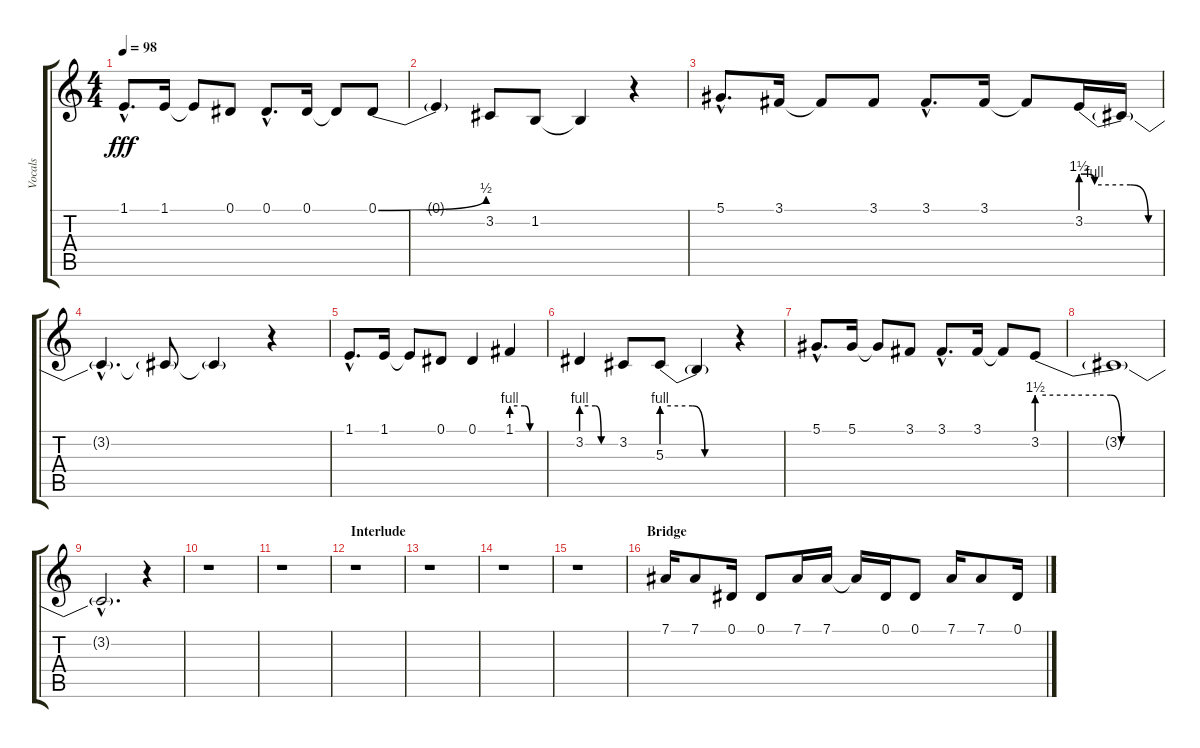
\track ("Vocals" "Vocals") {instrument oboe}
\staff {score tabs}
\tuning (Eb4 Bb3 Gb3 Db3 Ab2 Db2) {hide}
\ts (4 4)
\tempo 98
\clef g2
\ks c
1.1{hac}.8{d dy fff} 1.1.16 1.1{t}.8 0.1.8 0.1{hac}.8{d} 0.1.16 0.1{t}.8 0.1{be (bend 0 0 60 2)}.8 |
0.1{t}.4 3.2.8 1.2.8 1.2{t}.4 r.4 |
5.1{hac}.8{d} 3.1.16 3.1{t}.8 3.1.8 3.1{hac}.8{d} 3.1.16 3.1{t}.8 3.2{be (custom 0 6 5 6 10 4 36 4 49 0 60 0)}.16 3.2{t}.16 |
3.2{hac t}.4{d} 3.2{t}.8 3.2{t}.4 r.4 |
1.1{hac}.8{d} 1.1.16 1.1{t}.8 0.1.8 0.1.4 1.1{be (custom 0 4 25 4 35 0 60 0)}.4 |
3.2{be (custom 0 4 25 4 35 0 60 0)}.4 3.2.8 5.3{be (custom 0 4 25 4 35 0 60 0)}.8 5.3{t}.4 r.4 |
5.1{hac}.8{d} 5.1.16 5.1{t}.8 3.1.8 3.1{hac}.8{d} 3.1.16 3.1{t}.8 3.2{be (custom 0 6 35 6 40 0 60 0)}.8 |
3.2{t}.1 |
3.2{hac t}.2{d} r.4 |
r.1 |
r.1 |
\section ("" "Interlude")
r.1 |
r.1 |
r.1 |
r.1 |
\section ("" "Bridge")
7.1.16 7.1.8 0.1.16 0.1.8 7.1.16 7.1.16 7.1{t}.16 0.1.16 0.1.8 7.1.16 7.1.8 0.1.16
